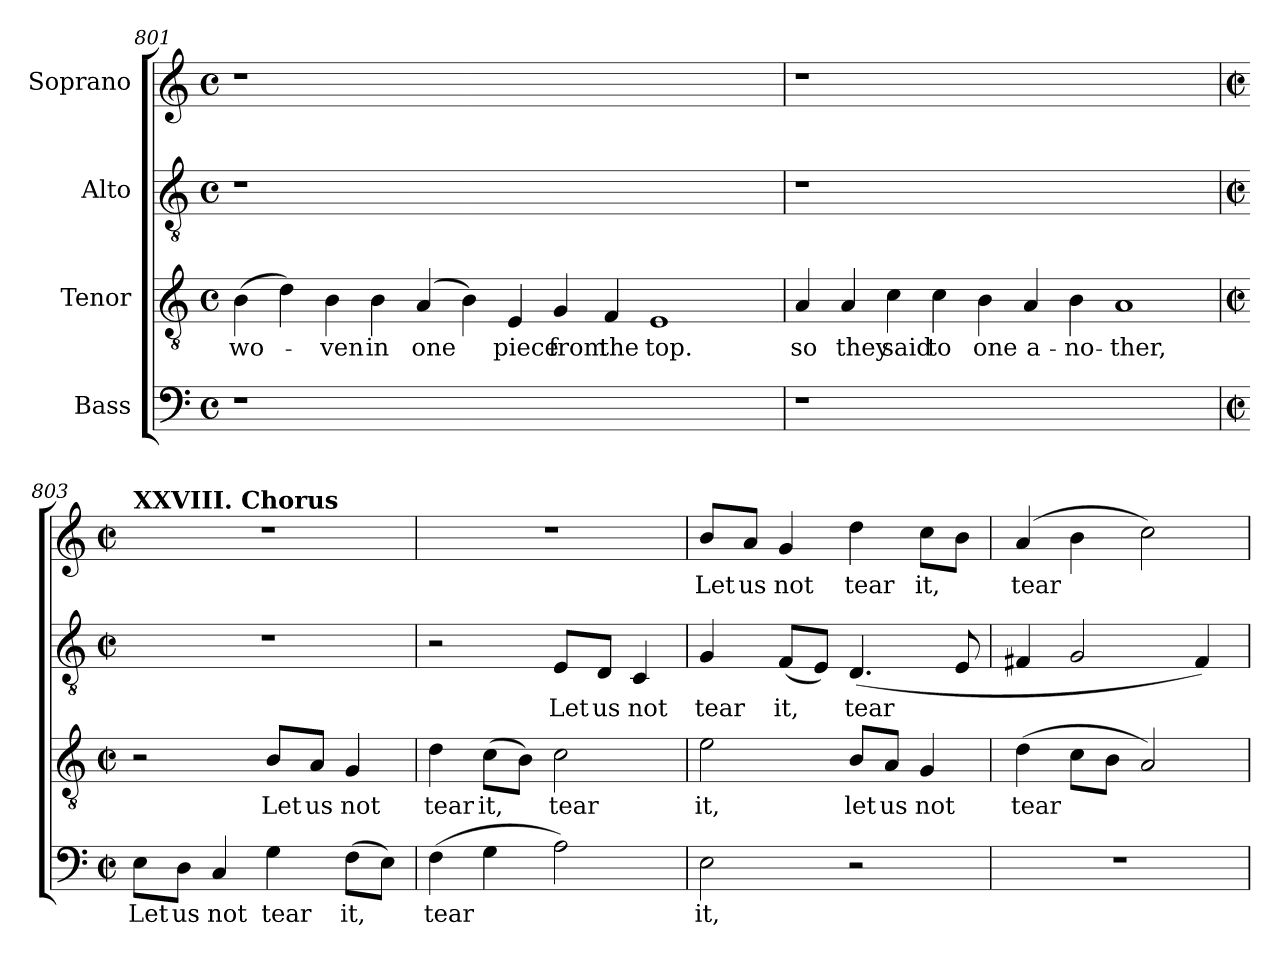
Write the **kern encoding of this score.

**kern	**text	**kern	**text	**kern	**text	**kern	**text
*part4	*part4	*part3	*part3	*part2	*part2	*part1	*part1
*staff4	*staff4	*staff3	*staff3	*staff2	*staff2	*staff1	*staff1
*I"Bass	*	*I"Tenor	*	*I"Alto	*	*I"Soprano	*
*clefF4	*	*clefGv2	*	*clefGv2	*	*clefG2	*
*	*	*ITrd7c12	*	*ITrd7c12	*	*	*
*k[]	*	*k[]	*	*k[]	*	*k[]	*
*C:	*	*C:	*	*C:	*	*C:	*
*M4/4	*	*M4/4	*	*M4/4	*	*M4/4	*
*met(c)	*	*met(c)	*	*met(c)	*	*met(c)	*
=801	=801	=801	=801	=801	=801	=801	=801
!LO:N:vis=1	!	!	!	!	!	!	!
!	!	!	!LO:LY:b:color=#000000	!LO:N:vis=1	!	!LO:N:vis=1	!
1r	.	(4BBi\	wo-	1r	.	1r	.
.	.	4Di\)	.	.	.	.	.
!	!	!	!LO:LY:b:color=#000000	!	!	!	!
.	.	4BBi\	-ven	.	.	.	.
!	!	!	!LO:LY:b:color=#000000	!	!	!	!
.	.	4BBi\	in	.	.	.	.
!	!	!	!LO:LY:b:color=#000000	!	!	!	!
0ryy	.	(4AAi/	one	0ryy	.	0ryy	.
.	.	4BBi\)	.	.	.	.	.
!	!	!	!LO:LY:b:color=#000000	!	!	!	!
.	.	4EEi/	piece	.	.	.	.
!	!	!	!LO:LY:b:color=#000000	!	!	!	!
.	.	4GGi/	from	.	.	.	.
!	!	!	!LO:LY:b:color=#000000	!	!	!	!
.	.	4FFi/	the	.	.	.	.
!	!	!	!LO:LY:b:color=#000000	!	!	!	!
.	.	1EEi	top.	.	.	.	.
4ryy	.	.	.	4ryy	.	4ryy	.
=802	=802	=802	=802	=802	=802	=802	=802
!LO:N:vis=1	!	!	!	!	!	!	!
!	!	!	!LO:LY:b:color=#000000	!LO:N:vis=1	!	!LO:N:vis=1	!
1r	.	4AAi/	so	1r	.	1r	.
!	!	!	!LO:LY:b:color=#000000	!	!	!	!
.	.	4AAi/	they	.	.	.	.
!	!	!	!LO:LY:b:color=#000000	!	!	!	!
.	.	4Ci\	said	.	.	.	.
!	!	!	!LO:LY:b:color=#000000	!	!	!	!
.	.	4Ci\	to	.	.	.	.
!	!	!	!LO:LY:b:color=#000000	!	!	!	!
1..ryy	.	4BBi\	one	1..ryy	.	1..ryy	.
!	!	!	!LO:LY:b:color=#000000	!	!	!	!
.	.	4AAi/	a-	.	.	.	.
!	!	!	!LO:LY:b:color=#000000	!	!	!	!
.	.	4BBi\	-no-	.	.	.	.
!	!	!	!LO:LY:b:color=#000000	!	!	!	!
.	.	1AAi	-ther,	.	.	.	.
!!LO:LB:g=z
=803	=803	=803	=803	=803	=803	=803	=803
*M2/2	*	*M2/2	*	*M2/2	*	*M2/2	*
*met(c|)	*	*met(c|)	*	*met(c|)	*	*met(c|)	*
!	!	!	!	!	!	!LO:TX:a:B:t=XXVIII. Chorus	!
!	!LO:LY:b:color=#000000	!	!	!	!	!	!
8Ei\L	Let	2r	.	1r	.	1r	.
!	!LO:LY:b:color=#000000	!	!	!	!	!	!
8Di\J	us	.	.	.	.	.	.
!	!LO:LY:b:color=#000000	!	!	!	!	!	!
4Ci/	not	.	.	.	.	.	.
!	!LO:LY:b:color=#000000	!	!	!	!	!	!
!	!	!	!LO:LY:b:color=#000000	!	!	!	!
4Gi\	tear	8BBi/L	Let	.	.	.	.
!	!	!	!LO:LY:b:color=#000000	!	!	!	!
.	.	8AAi/J	us	.	.	.	.
!	!LO:LY:b:color=#000000	!	!	!	!	!	!
!	!	!	!LO:LY:b:color=#000000	!	!	!	!
(8Fi\L	it,	4GGi/	not	.	.	.	.
8Ei\J)	.	.	.	.	.	.	.
=804	=804	=804	=804	=804	=804	=804	=804
!	!LO:LY:b:color=#000000	!	!	!	!	!	!
!	!	!	!LO:LY:b:color=#000000	!	!	!	!
(4Fi\	tear	4Di\	tear	2r	.	1r	.
!	!	!	!LO:LY:b:color=#000000	!	!	!	!
4Gi\	.	(8Ci\L	it,	.	.	.	.
.	.	8BBi\J)	.	.	.	.	.
!	!	!	!LO:LY:b:color=#000000	!	!	!	!
!	!	!	!	!	!LO:LY:b:color=#000000	!	!
2Ai\)	.	2Ci\	tear	8EEi/L	Let	.	.
!	!	!	!	!	!LO:LY:b:color=#000000	!	!
.	.	.	.	8DDi/J	us	.	.
!	!	!	!	!	!LO:LY:b:color=#000000	!	!
.	.	.	.	4CCi/	not	.	.
=805	=805	=805	=805	=805	=805	=805	=805
!	!LO:LY:b:color=#000000	!	!	!	!	!	!
!	!	!	!LO:LY:b:color=#000000	!	!	!	!
!	!	!	!	!	!LO:LY:b:color=#000000	!	!
!	!	!	!	!	!	!	!LO:LY:b:color=#000000
2Ei\	it,	2Ei\	it,	4GGi/	tear	8bi/L	Let
!	!	!	!	!	!	!	!LO:LY:b:color=#000000
.	.	.	.	.	.	8ai/J	us
!	!	!	!	!	!LO:LY:b:color=#000000	!	!
!	!	!	!	!	!	!	!LO:LY:b:color=#000000
.	.	.	.	(8FFi/L	it,	4gi/	not
.	.	.	.	8EEi/J)	.	.	.
!	!	!	!LO:LY:b:color=#000000	!	!	!	!
!	!	!	!	!	!LO:LY:b:color=#000000	!	!
!	!	!	!	!	!	!	!LO:LY:b:color=#000000
2r	.	8BBi/L	let	(4.DDi/	tear	4ddi\	tear
!	!	!	!LO:LY:b:color=#000000	!	!	!	!
.	.	8AAi/J	us	.	.	.	.
!	!	!	!LO:LY:b:color=#000000	!	!	!	!
!	!	!	!	!	!	!	!LO:LY:b:color=#000000
.	.	4GGi/	not	.	.	8cci\L	it,
.	.	.	.	8EEi/	.	8bi\J	.
=806	=806	=806	=806	=806	=806	=806	=806
!	!	!	!LO:LY:b:color=#000000	!	!	!	!
!	!	!	!	!	!	!	!LO:LY:b:color=#000000
1r	.	(4Di\	tear	4FF#Xi/	.	(4ai/	tear
.	.	8Ci\L	.	2GGi/	.	4bi\	.
.	.	8BBi\J	.	.	.	.	.
.	.	2AAi/)	.	.	.	2cci\)	.
.	.	.	.	4FF#i/)	.	.	.
=	=	=	=	=	=	=	=
*-	*-	*-	*-	*-	*-	*-	*-
